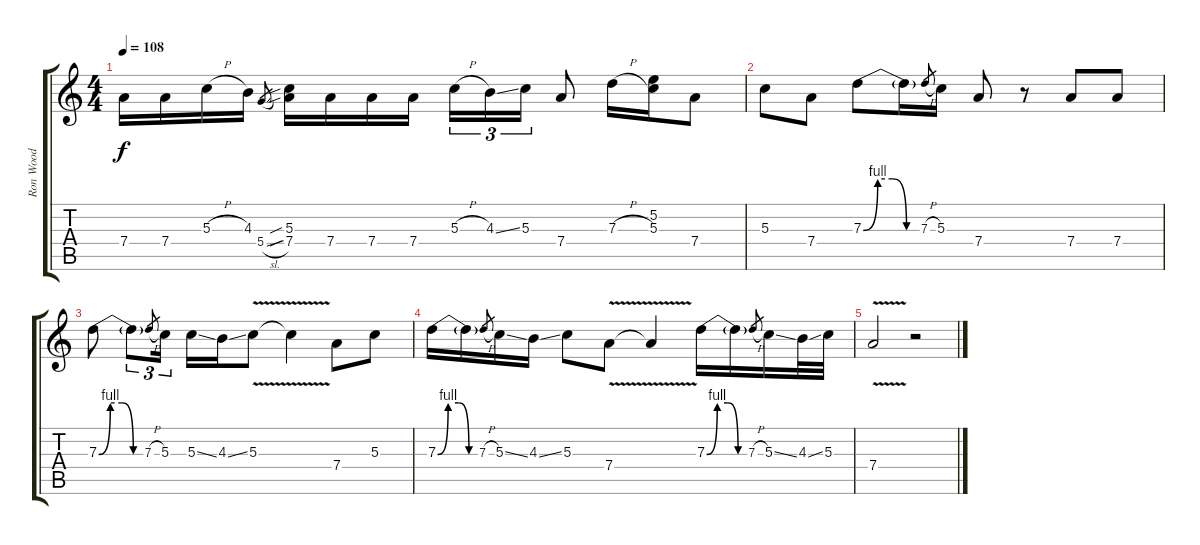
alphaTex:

\track ("Ron Wood" "Ron Wood") {instrument electricguitarclean}
\staff {score tabs}
\tuning (E4 B3 G3 D3 A2 E2) {hide}
\ts (4 4)
\tempo 108
\clef g2
\ks c
7.4.16{dy f} 7.4.16 5.3{h}.16 4.3.16 5.4{sl}.8{gr} (5.3{sib} 7.4{sib}).16 7.4.16 7.4.16 7.4.16 5.3{h}.16{tu (3 2)} 4.3{ss}.16{tu (3 2)} 5.3.16{tu (3 2)} 7.4.8 7.3{h}.16 (5.2 5.3).16 7.4.8 |
5.3.8 7.4.8 7.3{be (custom 0 0 15 4 30 4 45 0 60 0)}.8 7.3{t}.16 7.3{h}.8{gr} 5.3.16 7.4.8 r.8 7.4.8 7.4.8 |
7.3{be (custom 0 0 15 4 30 4 45 0 60 0)}.8 7.3{t}.8{tu (3 2)} 7.3{h}.8{gr} 5.3.16{tu (3 2)} 5.3{ss}.16 4.3{ss}.16 5.3{v}.8 5.3{t}.4 7.4.8 5.3.8 |
7.3{be (custom 0 0 15 4 30 4 45 0 60 0)}.16 7.3{t}.16 7.3{h}.8{gr} 5.3{ss}.16 4.3{ss}.16 5.3.8 7.4{v}.8 7.4{t}.4 7.3{be (custom 0 0 15 4 30 4 45 0 60 0)}.16 7.3{t}.16 7.3{h}.8{gr} 5.3{ss}.16 4.3{ss}.32 5.3.32 |
7.4{v}.2 r.2
